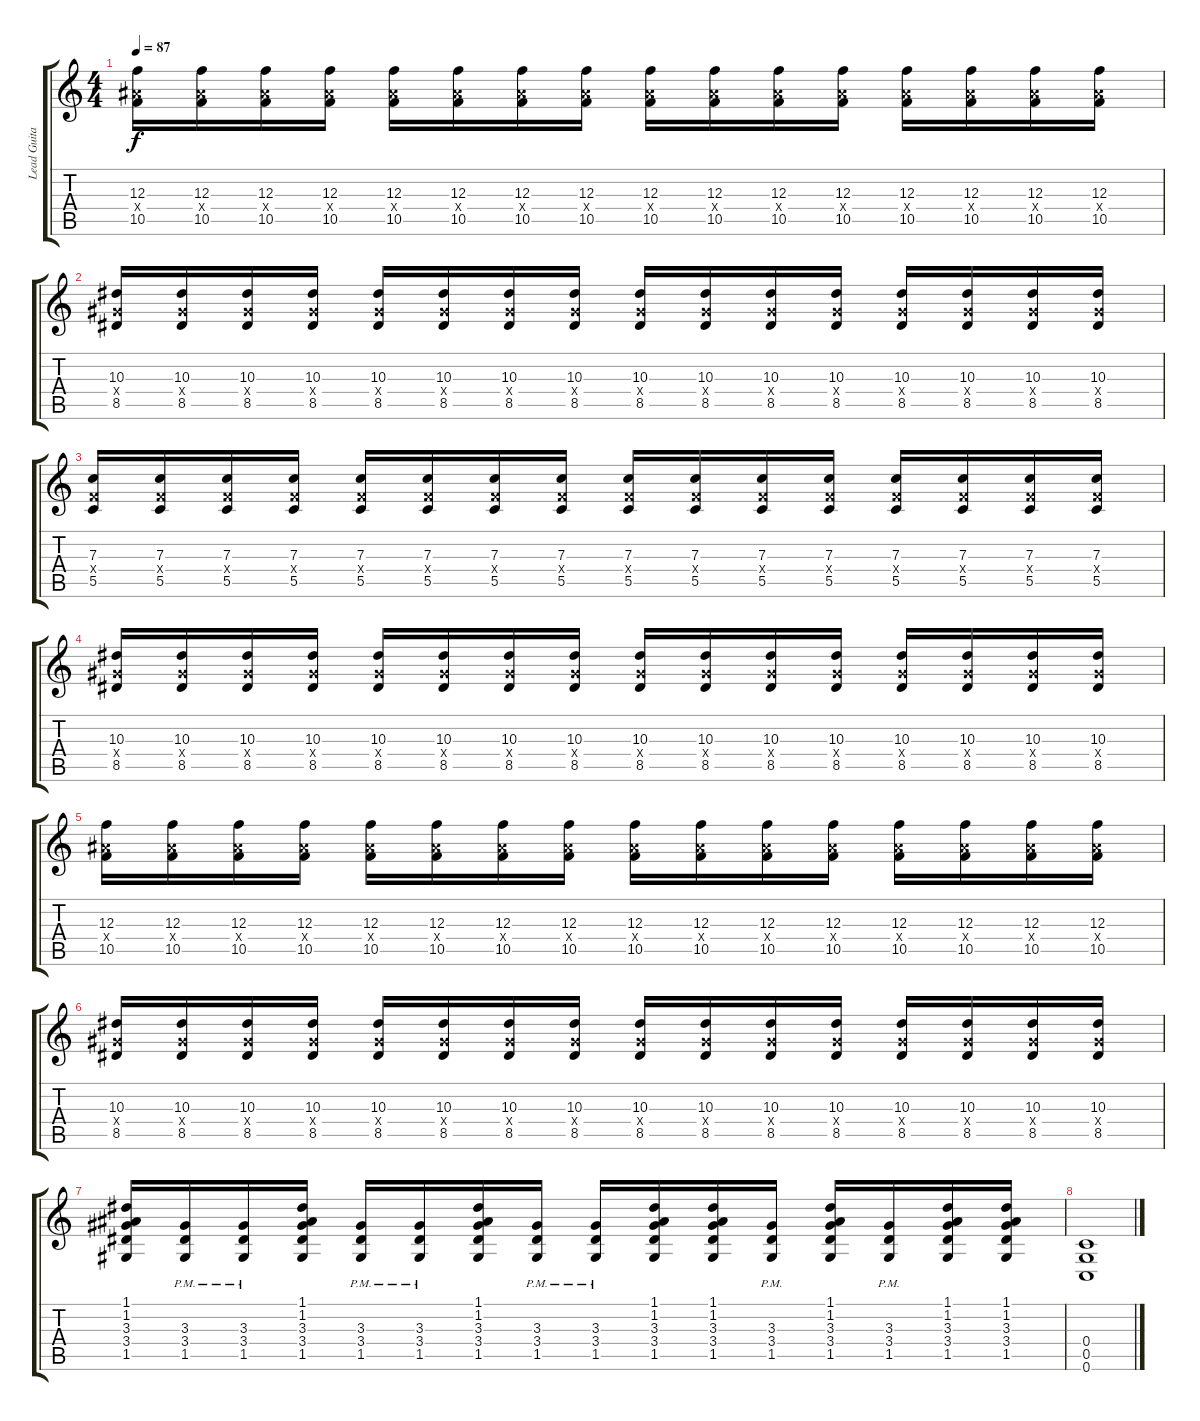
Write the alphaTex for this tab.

\track ("Lead Guitar" "Lead Guita") {instrument distortionguitar}
\staff {score tabs}
\tuning (D4 A3 F3 C3 G2 C2) {hide}
\ts (4 4)
\tempo 87
\clef g2
\ks c
(12.3 10.4{x} 10.5).16{dy f} (12.3 10.4{x} 10.5).16 (12.3 10.4{x} 10.5).16 (12.3 10.4{x} 10.5).16 (12.3 10.4{x} 10.5).16 (12.3 10.4{x} 10.5).16 (12.3 10.4{x} 10.5).16 (12.3 10.4{x} 10.5).16 (12.3 10.4{x} 10.5).16 (12.3 10.4{x} 10.5).16 (12.3 10.4{x} 10.5).16 (12.3 10.4{x} 10.5).16 (12.3 10.4{x} 10.5).16 (12.3 10.4{x} 10.5).16 (12.3 10.4{x} 10.5).16 (12.3 10.4{x} 10.5).16 |
(10.3 8.4{x} 8.5).16 (10.3 8.4{x} 8.5).16 (10.3 8.4{x} 8.5).16 (10.3 8.4{x} 8.5).16 (10.3 8.4{x} 8.5).16 (10.3 8.4{x} 8.5).16 (10.3 8.4{x} 8.5).16 (10.3 8.4{x} 8.5).16 (10.3 8.4{x} 8.5).16 (10.3 8.4{x} 8.5).16 (10.3 8.4{x} 8.5).16 (10.3 8.4{x} 8.5).16 (10.3 8.4{x} 8.5).16 (10.3 8.4{x} 8.5).16 (10.3 8.4{x} 8.5).16 (10.3 8.4{x} 8.5).16 |
(7.3 5.4{x} 5.5).16 (7.3 5.4{x} 5.5).16 (7.3 5.4{x} 5.5).16 (7.3 5.4{x} 5.5).16 (7.3 5.4{x} 5.5).16 (7.3 5.4{x} 5.5).16 (7.3 5.4{x} 5.5).16 (7.3 5.4{x} 5.5).16 (7.3 5.4{x} 5.5).16 (7.3 5.4{x} 5.5).16 (7.3 5.4{x} 5.5).16 (7.3 5.4{x} 5.5).16 (7.3 5.4{x} 5.5).16 (7.3 5.4{x} 5.5).16 (7.3 5.4{x} 5.5).16 (7.3 5.4{x} 5.5).16 |
(10.3 8.4{x} 8.5).16 (10.3 8.4{x} 8.5).16 (10.3 8.4{x} 8.5).16 (10.3 8.4{x} 8.5).16 (10.3 8.4{x} 8.5).16 (10.3 8.4{x} 8.5).16 (10.3 8.4{x} 8.5).16 (10.3 8.4{x} 8.5).16 (10.3 8.4{x} 8.5).16 (10.3 8.4{x} 8.5).16 (10.3 8.4{x} 8.5).16 (10.3 8.4{x} 8.5).16 (10.3 8.4{x} 8.5).16 (10.3 8.4{x} 8.5).16 (10.3 8.4{x} 8.5).16 (10.3 8.4{x} 8.5).16 |
(12.3 10.4{x} 10.5).16 (12.3 10.4{x} 10.5).16 (12.3 10.4{x} 10.5).16 (12.3 10.4{x} 10.5).16 (12.3 10.4{x} 10.5).16 (12.3 10.4{x} 10.5).16 (12.3 10.4{x} 10.5).16 (12.3 10.4{x} 10.5).16 (12.3 10.4{x} 10.5).16 (12.3 10.4{x} 10.5).16 (12.3 10.4{x} 10.5).16 (12.3 10.4{x} 10.5).16 (12.3 10.4{x} 10.5).16 (12.3 10.4{x} 10.5).16 (12.3 10.4{x} 10.5).16 (12.3 10.4{x} 10.5).16 |
(10.3 8.4{x} 8.5).16 (10.3 8.4{x} 8.5).16 (10.3 8.4{x} 8.5).16 (10.3 8.4{x} 8.5).16 (10.3 8.4{x} 8.5).16 (10.3 8.4{x} 8.5).16 (10.3 8.4{x} 8.5).16 (10.3 8.4{x} 8.5).16 (10.3 8.4{x} 8.5).16 (10.3 8.4{x} 8.5).16 (10.3 8.4{x} 8.5).16 (10.3 8.4{x} 8.5).16 (10.3 8.4{x} 8.5).16 (10.3 8.4{x} 8.5).16 (10.3 8.4{x} 8.5).16 (10.3 8.4{x} 8.5).16 |
(1.1 1.2 3.3 3.4 1.5).16 (3.3{pm} 3.4{pm} 1.5{pm}).16 (3.3{pm} 3.4{pm} 1.5{pm}).16 (1.1 1.2 3.3 3.4 1.5).16 (3.3{pm} 3.4{pm} 1.5{pm}).16 (3.3{pm} 3.4{pm} 1.5{pm}).16 (1.1 1.2 3.3 3.4 1.5).16 (3.3{pm} 3.4{pm} 1.5{pm}).16 (3.3{pm} 3.4{pm} 1.5{pm}).16 (1.1 1.2 3.3 3.4 1.5).16 (1.1 1.2 3.3 3.4 1.5).16 (3.3{pm} 3.4{pm} 1.5{pm}).16 (1.1 1.2 3.3 3.4 1.5).16 (3.3{pm} 3.4{pm} 1.5{pm}).16 (1.1 1.2 3.3 3.4 1.5).16 (1.1 1.2 3.3 3.4 1.5).16 |
(0.4 0.5 0.6).1
